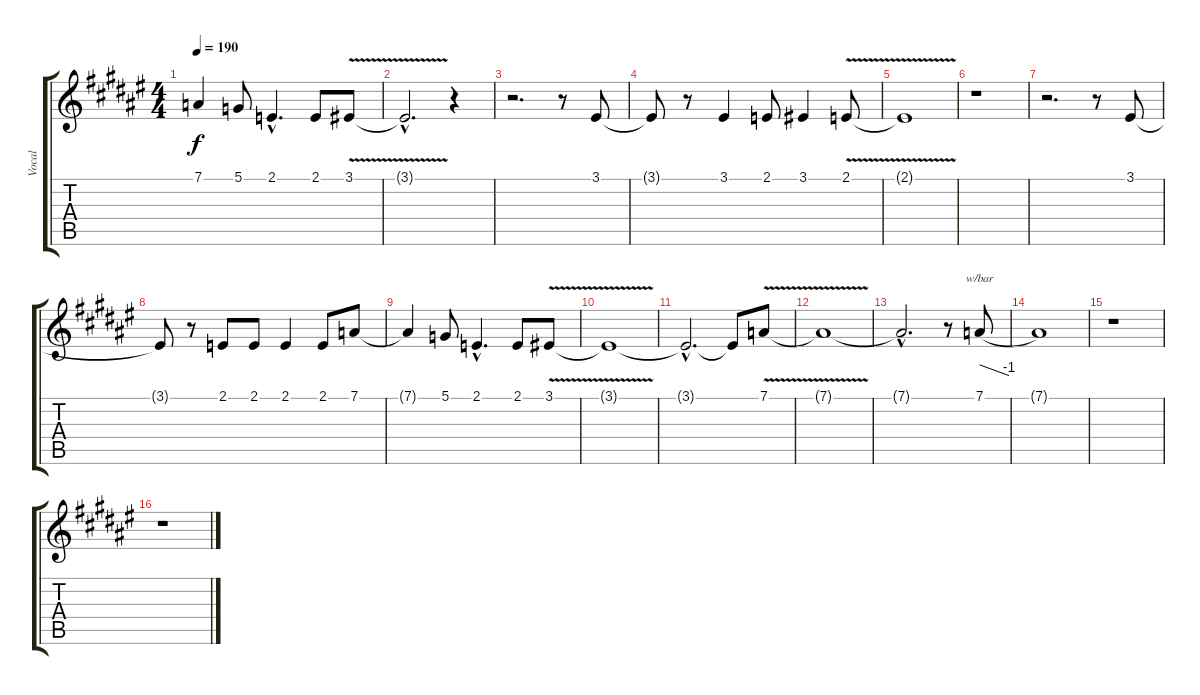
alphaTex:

\track ("Vocal" "Vocal") {instrument frenchhorn}
\staff {score tabs}
\tuning (D4 A3 F3 C3 G2 D2) {hide}
\ts (4 4)
\tempo 190
\clef g2
\ks d#minor
7.1{t}.4{dy f} 5.1.8 2.1{hac}.4{d} 2.1.8 3.1{v}.8 |
3.1{hac t}.2{d} r.4 |
r.2{d} r.8 3.1.8 |
3.1{t}.8 r.8 3.1.4 2.1.8 3.1.4 2.1{v}.8 |
2.1{t}.1 |
r.1 |
r.2{d} r.8 3.1.8 |
3.1{t}.8 r.8 2.1.8 2.1.8 2.1.4 2.1.8 7.1.8 |
7.1{t}.4 5.1.8 2.1{hac}.4{d} 2.1.8 3.1{v}.8 |
3.1{t}.1 |
3.1{hac t}.2{d} 3.1{t}.8 7.1{v}.8 |
7.1{t}.1 |
7.1{hac t}.2{d} r.8 7.1.8{tbe (dive default 0 0 60 -4)} |
7.1{t}.1 |
r.1 |
r.1
